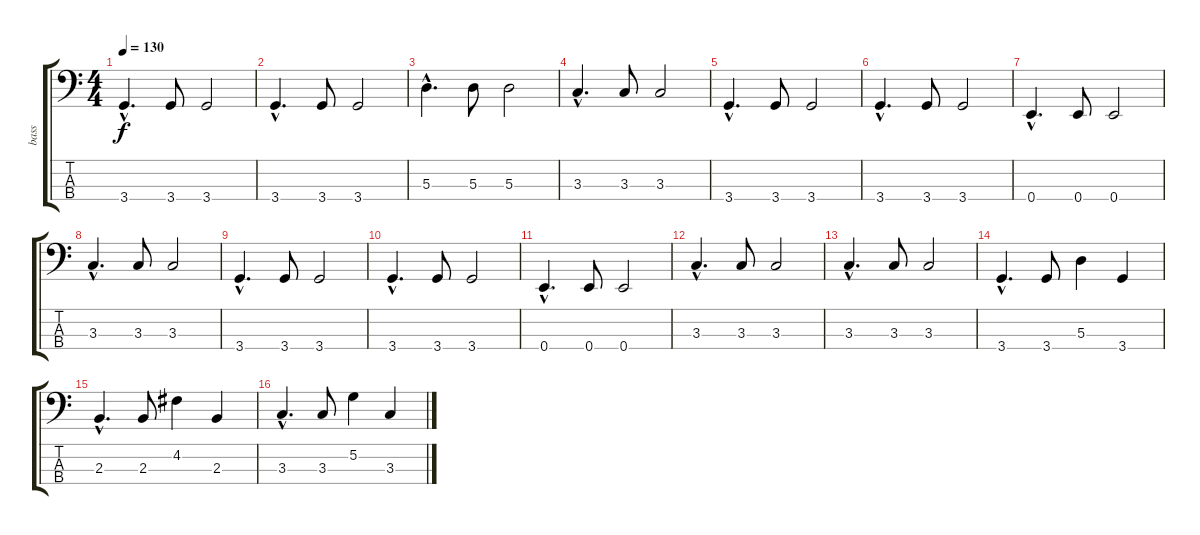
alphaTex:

\track ("bass" "bass") {instrument electricbassfinger}
\staff {score tabs}
\tuning (G2 D2 A1 E1) {hide}
\ts (4 4)
\tempo 130
\clef f4
\ks c
3.4{hac}.4{d dy f} 3.4.8 3.4.2 |
3.4{hac}.4{d} 3.4.8 3.4.2 |
5.3{hac}.4{d} 5.3.8 5.3.2 |
3.3{hac}.4{d} 3.3.8 3.3.2 |
3.4{hac}.4{d} 3.4.8 3.4.2 |
3.4{hac}.4{d} 3.4.8 3.4.2 |
0.4{hac}.4{d} 0.4.8 0.4.2 |
3.3{hac}.4{d} 3.3.8 3.3.2 |
3.4{hac}.4{d} 3.4.8 3.4.2 |
3.4{hac}.4{d} 3.4.8 3.4.2 |
0.4{hac}.4{d} 0.4.8 0.4.2 |
3.3{hac}.4{d} 3.3.8 3.3.2 |
3.3{hac}.4{d} 3.3.8 3.3.2 |
3.4{hac}.4{d} 3.4.8 5.3.4 3.4.4 |
2.3{hac}.4{d} 2.3.8 4.2.4 2.3.4 |
3.3{hac}.4{d} 3.3.8 5.2.4 3.3.4
